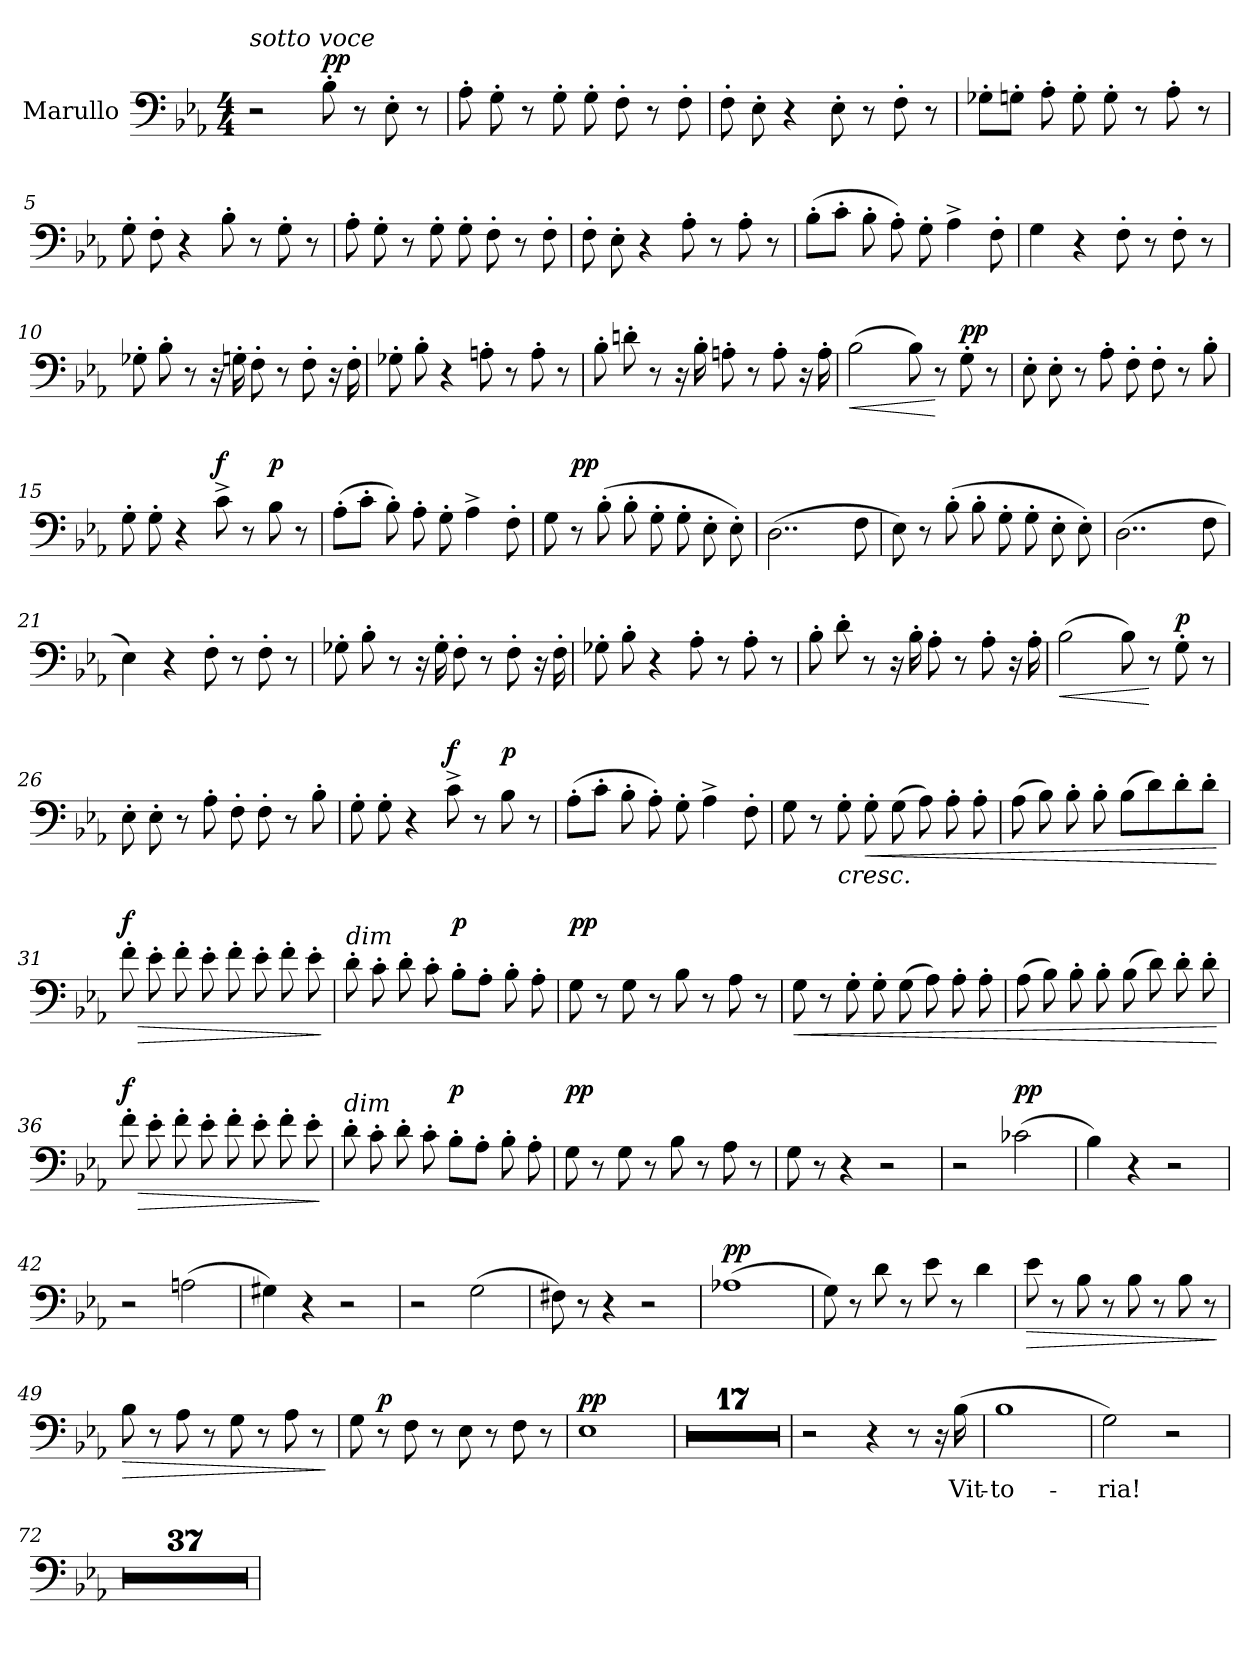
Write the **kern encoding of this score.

**kern	**text	**dynam
*part1	*part1	*part1
*staff1	*staff1	*staff1
*I"Marullo	*	*
*I'Mar.	*	*
*clefF4	*	*
*k[b-e-a-]	*	*
*M4/4	*	*
=1	=1	=1
!LO:TX:a:i:t=sotto voce	!	!
2r	.	.
!	!	!LO:DY:a
8B-'\	.	pp
8r	.	.
8E-'\	.	.
8r	.	.
=2	=2	=2
8A-'\	.	.
8G'\	.	.
8r	.	.
8G'\	.	.
8G'\	.	.
8F'\	.	.
8r	.	.
8F'\	.	.
=3	=3	=3
8F'\	.	.
8E-'\	.	.
4r	.	.
8E-'\	.	.
8r	.	.
8F'\	.	.
8r	.	.
!!LO:PB:g=z
=4	=4	=4
8G-X'\L	.	.
8Gn'\J	.	.
8A-'\	.	.
8G'\	.	.
8G'\	.	.
8r	.	.
8A-'\	.	.
8r	.	.
=5	=5	=5
8G'\	.	.
8F'\	.	.
4r	.	.
8B-'\	.	.
8r	.	.
8G'\	.	.
8r	.	.
=6	=6	=6
8A-'\	.	.
8G'\	.	.
8r	.	.
8G'\	.	.
8G'\	.	.
8F'\	.	.
8r	.	.
8F'\	.	.
!!LO:PB:g=z
=7	=7	=7
8F'\	.	.
8E-'\	.	.
4r	.	.
8A-'\	.	.
8r	.	.
8A-'\	.	.
8r	.	.
=8	=8	=8
(8B-'\L	.	.
8c'\J	.	.
8B-'\	.	.
8A-'\)	.	.
8G'\	.	.
4A-^\	.	.
8F'\	.	.
=9	=9	=9
4G\	.	.
4r	.	.
8F'\	.	.
8r	.	.
8F'\	.	.
8r	.	.
!!LO:PB:g=z
=10	=10	=10
8G-X'\	.	.
8B-'\	.	.
8r	.	.
16r	.	.
16Gn'\	.	.
8F'\	.	.
8r	.	.
8F'\	.	.
16r	.	.
16F'\	.	.
=11	=11	=11
8G-X'\	.	.
8B-'\	.	.
4r	.	.
8An'\	.	.
8r	.	.
8A'\	.	.
8r	.	.
=12	=12	=12
8B-'\	.	.
8dn'\	.	.
8r	.	.
16r	.	.
16B-'\	.	.
8An'\	.	.
8r	.	.
8A'\	.	.
16r	.	.
16A'\	.	.
!!LO:PB:g=z
=13	=13	=13
!	!	!LO:HP:b
(2B-\	.	<
8B-\)	.	.
8r	.	[
!	!	!LO:DY:a
8G'\	.	pp
8r	.	.
=14	=14	=14
8E-'\	.	.
8E-'\	.	.
8r	.	.
8A-'\	.	.
8F'\	.	.
8F'\	.	.
8r	.	.
8B-'\	.	.
=15	=15	=15
8G'\	.	.
8G'\	.	.
4r	.	.
!	!	!LO:DY:a
8c^\	.	f
8r	.	.
!	!	!LO:DY:a
8B-\	.	p
8r	.	.
!!LO:PB:g=z
=16	=16	=16
(8A-'\L	.	.
8c'\J	.	.
8B-'\)	.	.
8A-'\	.	.
8G'\	.	.
4A-^\	.	.
8F'\	.	.
=17	=17	=17
8G\	.	.
!	!	!LO:DY:a
8r	.	pp
(8B-'\	.	.
8B-'\	.	.
8G'\	.	.
8G'\	.	.
8E-'\	.	.
8E-'\)	.	.
=18	=18	=18
(2..D\	.	.
8F\	.	.
!!LO:PB:g=z
=19	=19	=19
8E-\)	.	.
8r	.	.
(8B-'\	.	.
8B-'\	.	.
8G'\	.	.
8G'\	.	.
8E-'\	.	.
8E-'\)	.	.
=20	=20	=20
(2..D\	.	.
8F\	.	.
=21	=21	=21
4E-\)	.	.
4r	.	.
8F'\	.	.
8r	.	.
8F'\	.	.
8r	.	.
!!LO:PB:g=z
=22	=22	=22
8G-X'\	.	.
8B-'\	.	.
8r	.	.
16r	.	.
16G-'\	.	.
8F'\	.	.
8r	.	.
8F'\	.	.
16r	.	.
16F'\	.	.
=23	=23	=23
8G-X'\	.	.
8B-'\	.	.
4r	.	.
8A-'\	.	.
8r	.	.
8A-'\	.	.
8r	.	.
!!LO:PB:g=z
=24	=24	=24
8B-'\	.	.
8d'\	.	.
8r	.	.
16r	.	.
16B-'\	.	.
8A-'\	.	.
8r	.	.
8A-'\	.	.
16r	.	.
16A-'\	.	.
=25	=25	=25
!	!	!LO:HP:b
(2B-\	.	<
8B-\)	.	.
8r	.	[
!	!	!LO:DY:a
8G'\	.	p
8r	.	.
=26	=26	=26
8E-'\	.	.
8E-'\	.	.
8r	.	.
8A-'\	.	.
8F'\	.	.
8F'\	.	.
8r	.	.
8B-'\	.	.
!!LO:PB:g=z
=27	=27	=27
8G'\	.	.
8G'\	.	.
4r	.	.
!	!	!LO:DY:a
8c^\	.	f
8r	.	.
!	!	!LO:DY:a
8B-\	.	p
8r	.	.
=28	=28	=28
(8A-'\L	.	.
8c'\J	.	.
8B-'\	.	.
8A-'\)	.	.
8G'\	.	.
4A-^\	.	.
8F'\	.	.
=29	=29	=29
8G\	.	.
8r	.	.
!	!	!LO:HP:b
8G'\	.	<
!	!	!LO:HP:b
8G'\	.	<
(8G\	.	.
8A-\)	.	.
8A-'\	.	.
8A-'\	.	.
!!LO:PB:g=z
=30	=30	=30
(8A-\	.	.
8B-\)	.	.
8B-'\	.	.
8B-'\	.	.
(8B-\L	.	.
8d\)	.	.
8d'\	.	.
8d'\J	.	.
.	.	[ [
=31	=31	=31
!	!	!LO:HP:b
!	!	!LO:DY:n=1:a
8f'\	.	> f
8e-'\	.	.
8f'\	.	.
8e-'\	.	.
8f'\	.	.
8e-'\	.	.
8f'\	.	.
8e-'\	.	.
.	.	]
=32	=32	=32
!LO:TX:a:i:t=dim	!	!
8d'\	.	.
8c'\	.	.
8d'\	.	.
8c'\	.	.
!	!	!LO:DY:a
8B-'\L	.	p
8A-'\J	.	.
8B-'\	.	.
8A-'\	.	.
!!LO:PB:g=z
=33	=33	=33
!	!	!LO:DY:a
8G\	.	pp
8r	.	.
8G\	.	.
8r	.	.
8B-\	.	.
8r	.	.
8A-\	.	.
8r	.	.
=34	=34	=34
!	!	!LO:HP:b
8G\	.	<
8r	.	.
8G'\	.	.
8G'\	.	.
(8G\	.	.
8A-\)	.	.
8A-'\	.	.
8A-'\	.	.
=35	=35	=35
(8A-\	.	.
8B-\)	.	.
8B-'\	.	.
8B-'\	.	.
(8B-\	.	.
8d\)	.	.
8d'\	.	.
8d'\	.	.
.	.	[
!!LO:PB:g=z
=36	=36	=36
!	!	!LO:HP:b
!	!	!LO:DY:n=1:a
8f'\	.	> f
8e-'\	.	.
8f'\	.	.
8e-'\	.	.
8f'\	.	.
8e-'\	.	.
8f'\	.	.
8e-'\	.	.
.	.	]
=37	=37	=37
!LO:TX:a:i:t=dim	!	!
8d'\	.	.
8c'\	.	.
8d'\	.	.
8c'\	.	.
!	!	!LO:DY:a
8B-'\L	.	p
8A-'\J	.	.
8B-'\	.	.
8A-'\	.	.
=38	=38	=38
!	!	!LO:DY:a
8G\	.	pp
8r	.	.
8G\	.	.
8r	.	.
8B-\	.	.
8r	.	.
8A-\	.	.
8r	.	.
!!LO:PB:g=z
=39	=39	=39
8G\	.	.
8r	.	.
4r	.	.
2r	.	.
=40	=40	=40
2r	.	.
!	!	!LO:DY:a
(2c-X\	.	pp
=41	=41	=41
4B-\)	.	.
4r	.	.
2r	.	.
=42	=42	=42
2r	.	.
(2An\	.	.
!!LO:PB:g=z
=43	=43	=43
4G#X\)	.	.
4r	.	.
2r	.	.
=44	=44	=44
2r	.	.
(2G\	.	.
=45	=45	=45
8F#X\)	.	.
8r	.	.
4r	.	.
2r	.	.
=46	=46	=46
!	!	!LO:DY:a
(1A-X	.	pp
!!LO:PB:g=z
=47	=47	=47
8G\)	.	.
8r	.	.
8d\	.	.
8r	.	.
8e-\	.	.
8r	.	.
4d\	.	.
=48	=48	=48
!	!	!LO:HP:b
8e-\	.	>
8r	.	.
8B-\	.	.
8r	.	.
8B-\	.	.
8r	.	.
8B-\	.	.
8r	.	.
.	.	]
=49	=49	=49
!	!	!LO:HP:b
8B-\	.	>
8r	.	.
8A-\	.	.
8r	.	.
8G\	.	.
8r	.	.
8A-\	.	.
8r	.	.
.	.	]
!!LO:PB:g=z
=50	=50	=50
8G\	.	.
!	!	!LO:DY:a
8r	.	p
8F\	.	.
8r	.	.
8E-\	.	.
8r	.	.
8F\	.	.
8r	.	.
=51	=51	=51
!	!	!LO:DY:a
1E-	.	pp
=52	=52	=52
1r	.	.
=53	=53	=53
1r	.	.
!!LO:LB:g=z
=54	=54	=54
1r	.	.
=55	=55	=55
1r	.	.
=56	=56	=56
1r	.	.
!!LO:PB:g=z
=57	=57	=57
1r	.	.
=58	=58	=58
1r	.	.
=59	=59	=59
1r	.	.
!!LO:LB:g=z
=60	=60	=60
1r	.	.
=61	=61	=61
1r	.	.
!!LO:LB:g=z
=62	=62	=62
1r	.	.
=63	=63	=63
1r	.	.
!!LO:LB:g=z
=64	=64	=64
1r	.	.
=65	=65	=65
1r	.	.
!!LO:LB:g=z
=66	=66	=66
1r	.	.
=67	=67	=67
1r	.	.
=68	=68	=68
1r	.	.
!!LO:PB:g=z
=69	=69	=69
2r	.	.
4r	.	.
8r	.	.
16r	.	.
(16B-\	Vit-	.
=70	=70	=70
1B-	-to-	.
=71	=71	=71
2G\)	-ria!	.
2r	.	.
=72	=72	=72
1r	.	.
=73	=73	=73
1r	.	.
!!LO:PB:g=z
=74	=74	=74
1r	.	.
=75	=75	=75
1r	.	.
=76	=76	=76
1r	.	.
=77	=77	=77
1r	.	.
!!LO:LB:g=z
=78	=78	=78
1r	.	.
=79	=79	=79
1r	.	.
!!LO:LB:g=z
=80	=80	=80
1r	.	.
=81	=81	=81
1r	.	.
!!LO:LB:g=z
=82	=82	=82
1r	.	.
=83	=83	=83
1r	.	.
!!LO:LB:g=z
=84	=84	=84
1r	.	.
=85	=85	=85
1r	.	.
!!LO:PB:g=z
=86	=86	=86
1r	.	.
=87	=87	=87
1r	.	.
!!LO:LB:g=z
=88	=88	=88
1r	.	.
=89	=89	=89
1r	.	.
!!LO:LB:g=z
=90	=90	=90
1r	.	.
=91	=91	=91
1r	.	.
!!LO:LB:g=z
=92	=92	=92
1r	.	.
=93	=93	=93
1r	.	.
!!LO:LB:g=z
=94	=94	=94
1r	.	.
=95	=95	=95
1r	.	.
=96	=96	=96
1r	.	.
!!LO:PB:g=z
=97	=97	=97
1r	.	.
=98	=98	=98
1r	.	.
=99	=99	=99
1r	.	.
=100	=100	=100
1r	.	.
!!LO:LB:g=z
=101	=101	=101
1r	.	.
=102	=102	=102
1r	.	.
=103	=103	=103
1r	.	.
!!LO:LB:g=z
=104	=104	=104
1r	.	.
=105	=105	=105
1r	.	.
=106	=106	=106
1r	.	.
=107	=107	=107
1r	.	.
=108	=108	=108
1r	.	.
=	=	=
*-	*-	*-
